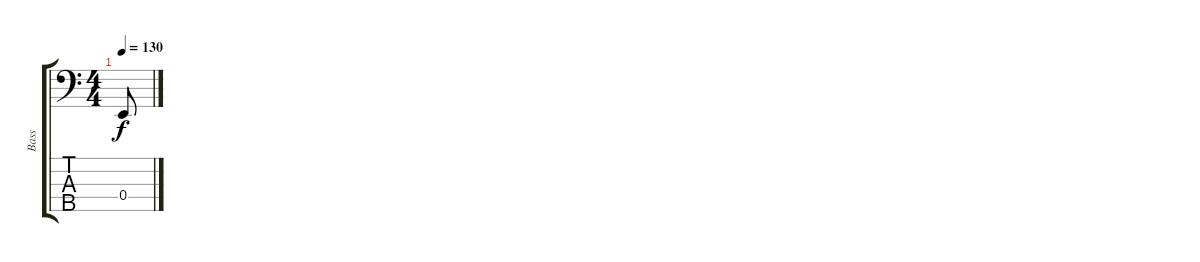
\track ("Bass" "Bass") {instrument electricbassfinger}
\staff {score tabs}
\tuning (G2 D2 A1 E1 B0) {hide}
\ts (4 4)
\tempo 130
\clef f4
\ks c
0.4.8{dy f}
